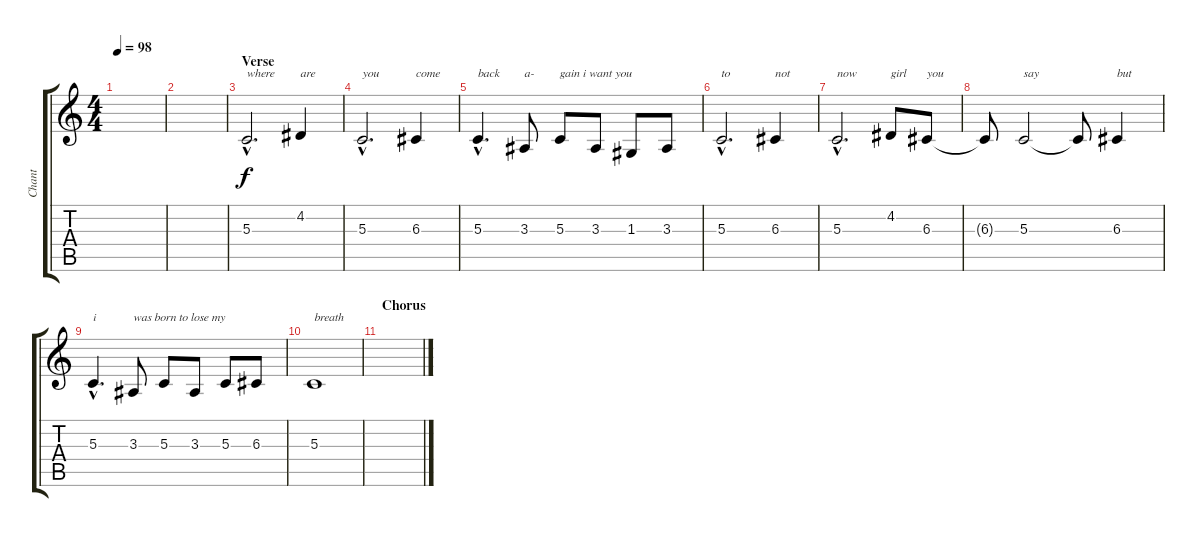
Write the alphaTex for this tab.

\track ("Chant" "Chant") {instrument voiceoohs}
\staff {score tabs}
\tuning (E4 B3 G3 D3 A2 E2) {hide}
\ts (4 4)
\tempo 98
\clef g2
\ks c
|
|
\section ("" "Verse")
5.3{hac}.2{d txt "where"} 4.2.4{txt "are"} |
5.3{hac}.2{d txt "you"} 6.3.4{txt "come"} |
5.3{hac}.4{d txt "back"} 3.3.8{txt "a-"} 5.3.8{txt "gain i want you"} 3.3.8 1.3.8 3.3.8 |
5.3{hac}.2{d txt "to"} 6.3.4{txt "not"} |
5.3{hac}.2{d txt "now"} 4.2.8{txt "girl"} 6.3.8{txt "you"} |
6.3{t}.8 5.3.2{txt "say"} 5.3{t}.8 6.3.4{txt "but"} |
5.3{hac}.4{d txt "i"} 3.3.8{txt "was born to lose my"} 5.3.8 3.3.8 5.3.8 6.3.8 |
5.3.1{txt "breath"} |
\section ("" "Chorus")
